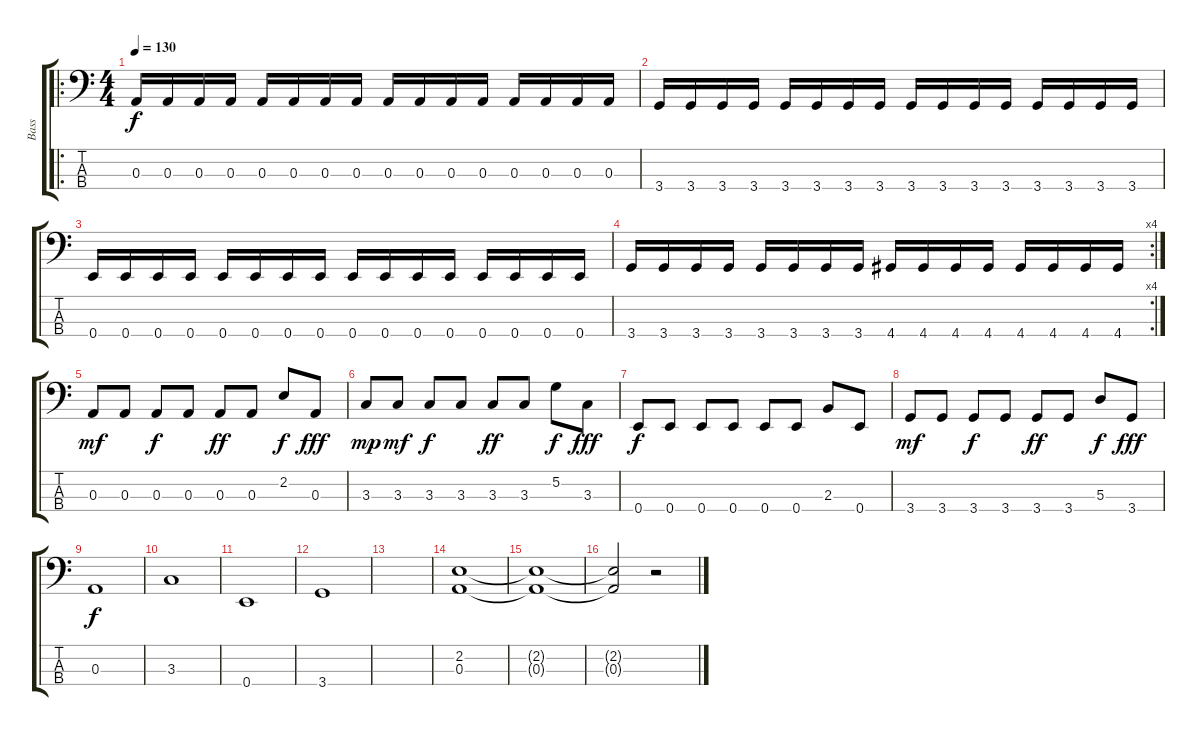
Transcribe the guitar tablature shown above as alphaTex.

\track ("Bass" "Bass") {instrument electricbasspick}
\staff {score tabs}
\tuning (G2 D2 A1 E1) {hide}
\ro
\ts (4 4)
\tempo 130
\clef f4
\ks c
0.3.16{dy f} 0.3.16 0.3.16 0.3.16 0.3.16 0.3.16 0.3.16 0.3.16 0.3.16 0.3.16 0.3.16 0.3.16 0.3.16 0.3.16 0.3.16 0.3.16 |
3.4.16 3.4.16 3.4.16 3.4.16 3.4.16 3.4.16 3.4.16 3.4.16 3.4.16 3.4.16 3.4.16 3.4.16 3.4.16 3.4.16 3.4.16 3.4.16 |
0.4.16 0.4.16 0.4.16 0.4.16 0.4.16 0.4.16 0.4.16 0.4.16 0.4.16 0.4.16 0.4.16 0.4.16 0.4.16 0.4.16 0.4.16 0.4.16 |
\rc 4
3.4.16 3.4.16 3.4.16 3.4.16 3.4.16 3.4.16 3.4.16 3.4.16 4.4.16 4.4.16 4.4.16 4.4.16 4.4.16 4.4.16 4.4.16 4.4.16 |
0.3.8{dy mf} 0.3.8 0.3.8{dy f} 0.3.8 0.3.8{dy ff} 0.3.8 2.2.8{dy f} 0.3.8{dy fff} |
3.3.8{dy mp} 3.3.8{dy mf} 3.3.8{dy f} 3.3.8 3.3.8{dy ff} 3.3.8 5.2.8{dy f} 3.3.8{dy fff} |
0.4.8{dy f} 0.4.8 0.4.8 0.4.8 0.4.8 0.4.8 2.3.8 0.4.8 |
3.4.8{dy mf} 3.4.8 3.4.8{dy f} 3.4.8 3.4.8{dy ff} 3.4.8 5.3.8{dy f} 3.4.8{dy fff} |
0.3.1{dy f} |
3.3.1 |
0.4.1 |
3.4.1 |
|
(2.2 0.3).1{volume 0} |
(2.2{t} 0.3{t}).1 |
(2.2{t} 0.3{t}).2 r.2
